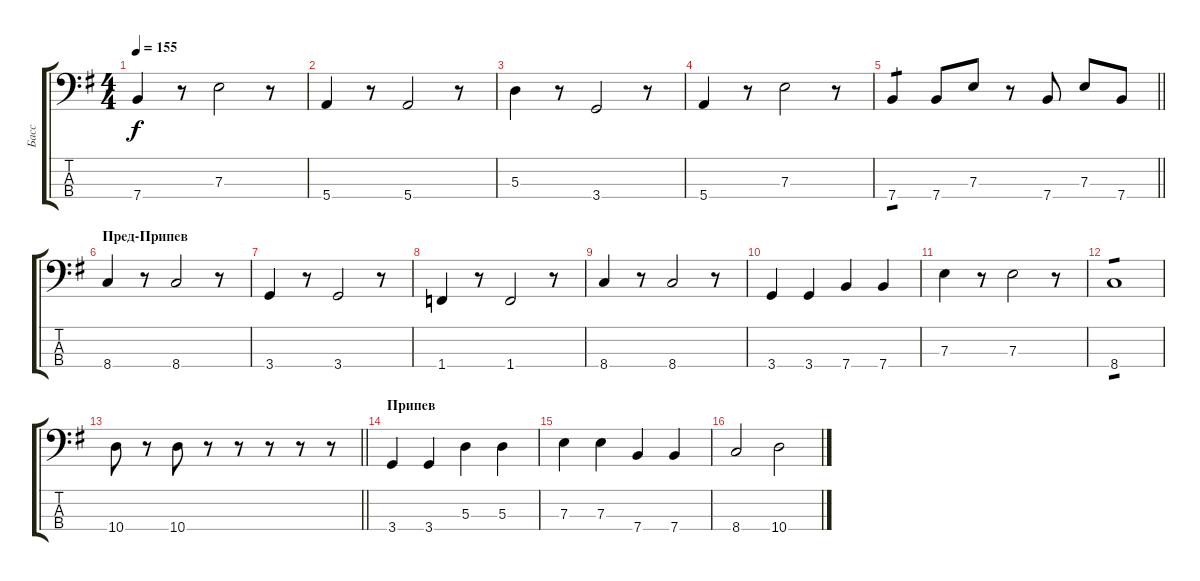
\track ("Басс" "Басс") {instrument electricbassfinger}
\staff {score tabs}
\tuning (G2 D2 A1 E1) {hide}
\ts (4 4)
\tempo 155
\clef f4
\ks eminor
7.4.4{dy f} r.8 7.3.2 r.8 |
5.4.4 r.8 5.4.2 r.8 |
5.3.4 r.8 3.4.2 r.8 |
5.4.4 r.8 7.3.2 r.8 |
\barLineRight lightlight
7.4.4{tp 1} 7.4.8 7.3.8 r.8 7.4.8 7.3.8 7.4.8 |
\section ("" "Пред-Припев")
8.4.4 r.8 8.4.2 r.8 |
3.4.4 r.8 3.4.2 r.8 |
1.4.4 r.8 1.4.2 r.8 |
8.4.4 r.8 8.4.2 r.8 |
3.4.4 3.4.4 7.4.4 7.4.4 |
7.3.4 r.8 7.3.2 r.8 |
8.4.1{tp 1} |
\barLineRight lightlight
10.4.8 r.8 10.4.8 r.8 r.8 r.8 r.8 r.8 |
\section ("" "Припев")
3.4.4 3.4.4 5.3.4 5.3.4 |
7.3.4 7.3.4 7.4.4 7.4.4 |
8.4.2 10.4.2
